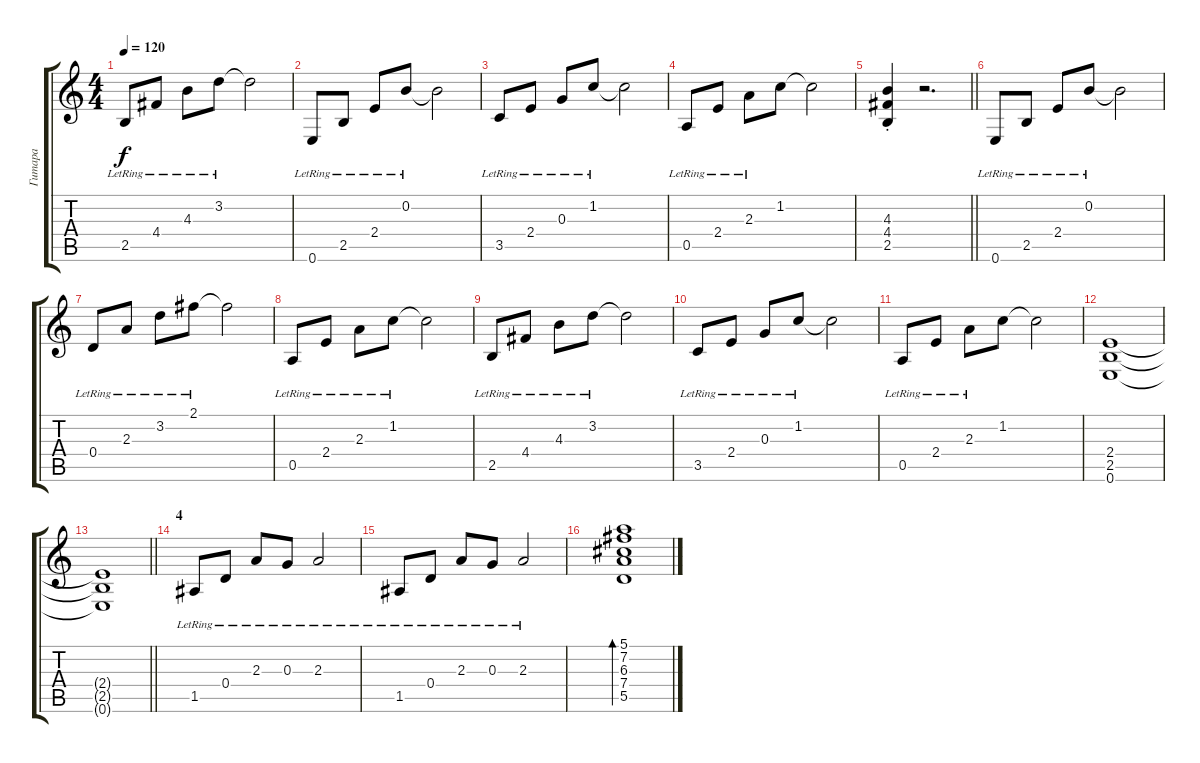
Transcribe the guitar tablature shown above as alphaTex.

\track ("Гитара" "Гитара") {instrument acousticguitarsteel}
\staff {score tabs}
\tuning (E4 B3 G3 D3 A2 E2) {hide}
\ts (4 4)
\tempo 120
\clef g2
\ks c
2.5{lr}.8{dy f} 4.4{lr}.8 4.3{lr}.8 3.2{lr}.8 3.2{t}.2 |
0.6{lr}.8 2.5{lr}.8 2.4{lr}.8 0.2{lr}.8 0.2{t}.2 |
3.5{lr}.8 2.4{lr}.8 0.3{lr}.8 1.2{lr}.8 1.2{t}.2 |
0.5{lr}.8 2.4{lr}.8 2.3{lr}.8 1.2.8 1.2{t}.2 |
\barLineRight lightlight
(4.3{st} 4.4{st} 2.5{st}).4 r.2{d} |
0.6{lr}.8 2.5{lr}.8 2.4{lr}.8 0.2{lr}.8 0.2{t}.2 |
0.4{lr}.8 2.3{lr}.8 3.2{lr}.8 2.1{lr}.8 2.1{t}.2 |
0.5{lr}.8 2.4{lr}.8 2.3{lr}.8 1.2{lr}.8 1.2{t}.2 |
2.5{lr}.8 4.4{lr}.8 4.3{lr}.8 3.2{lr}.8 3.2{t}.2 |
3.5{lr}.8 2.4{lr}.8 0.3{lr}.8 1.2{lr}.8 1.2{t}.2 |
0.5{lr}.8 2.4{lr}.8 2.3{lr}.8 1.2.8 1.2{t}.2 |
(2.4 2.5 0.6).1 |
\barLineRight lightlight
(2.4{t} 2.5{t} 0.6{t}).1 |
\section ("" "4")
1.5{lr}.8{volume 14 instrument acousticguitarsteel} 0.4{lr}.8 2.3{lr}.8 0.3{lr}.8 2.3{lr}.2 |
1.5{lr}.8 0.4{lr}.8 2.3{lr}.8 0.3{lr}.8 2.3{lr}.2 |
(5.1 7.2 6.3 7.4 5.5).1{bd 240}
